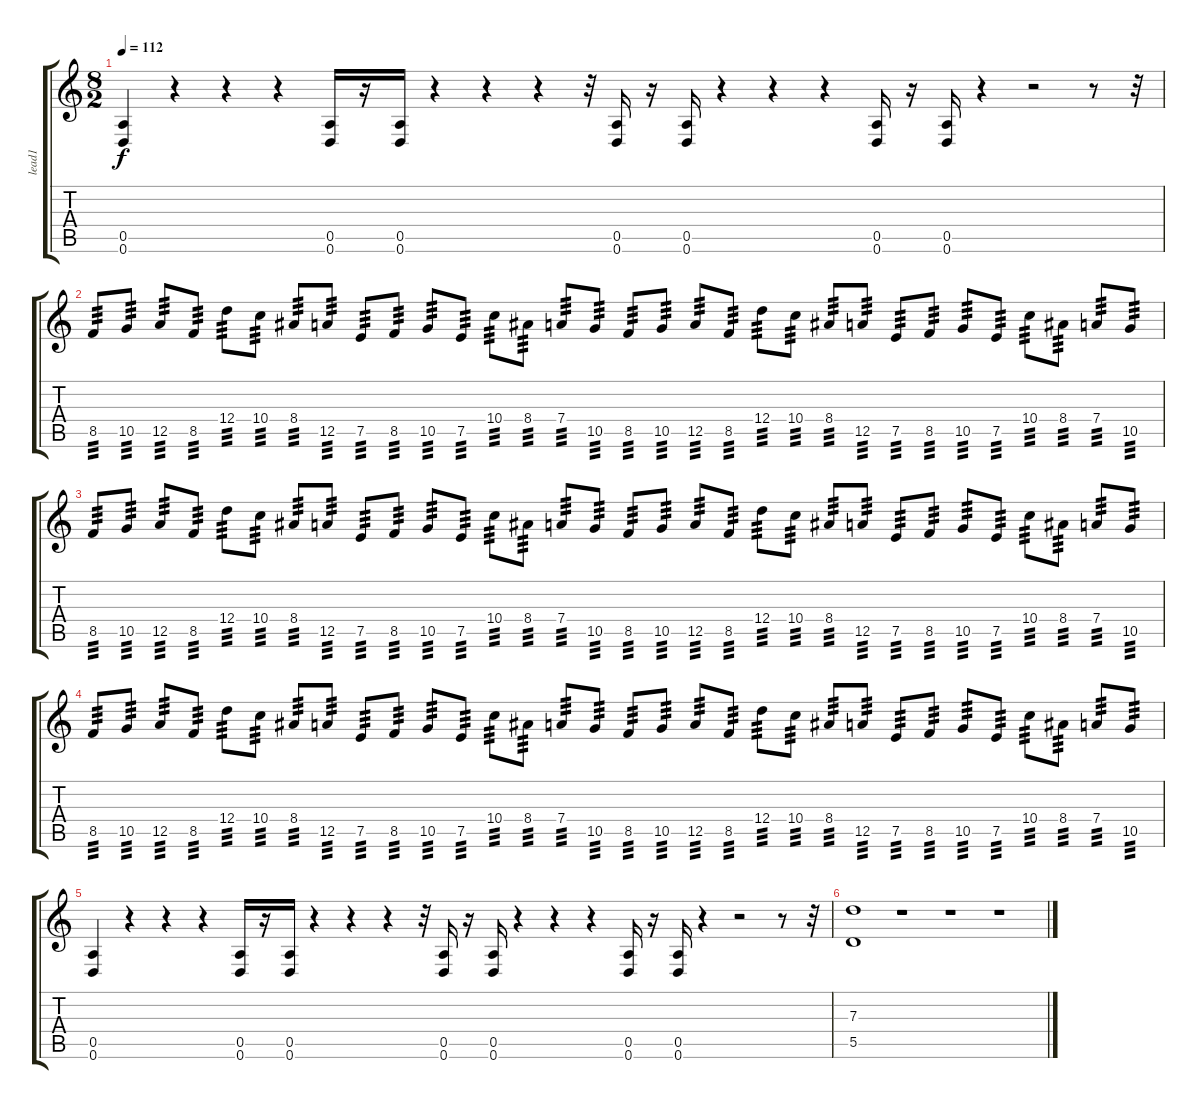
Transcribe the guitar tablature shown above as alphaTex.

\track ("lead1" "lead1") {instrument distortionguitar}
\staff {score tabs}
\tuning (E4 B3 G3 D3 A2 D2) {hide}
\ts (8 2)
\tempo 112
\clef g2
\ks c
(0.5 0.6).4{dy f} r.4 r.4 r.4 (0.5 0.6).16 r.16 (0.5 0.6).16 r.4 r.4 r.4 r.32 (0.5 0.6).16 r.16 (0.5 0.6).16 r.4 r.4 r.4 (0.5 0.6).16 r.16 (0.5 0.6).16 r.4 r.2 r.8 r.32 |
8.5.8{tp 3} 10.5.8{tp 3} 12.5.8{tp 3} 8.5.8{tp 3} 12.4.8{tp 3} 10.4.8{tp 3} 8.4.8{tp 3} 12.5.8{tp 3} 7.5.8{tp 3} 8.5.8{tp 3} 10.5.8{tp 3} 7.5.8{tp 3} 10.4.8{tp 3} 8.4.8{tp 3} 7.4.8{tp 3} 10.5.8{tp 3} 8.5.8{tp 3} 10.5.8{tp 3} 12.5.8{tp 3} 8.5.8{tp 3} 12.4.8{tp 3} 10.4.8{tp 3} 8.4.8{tp 3} 12.5.8{tp 3} 7.5.8{tp 3} 8.5.8{tp 3} 10.5.8{tp 3} 7.5.8{tp 3} 10.4.8{tp 3} 8.4.8{tp 3} 7.4.8{tp 3} 10.5.8{tp 3} |
8.5.8{tp 3} 10.5.8{tp 3} 12.5.8{tp 3} 8.5.8{tp 3} 12.4.8{tp 3} 10.4.8{tp 3} 8.4.8{tp 3} 12.5.8{tp 3} 7.5.8{tp 3} 8.5.8{tp 3} 10.5.8{tp 3} 7.5.8{tp 3} 10.4.8{tp 3} 8.4.8{tp 3} 7.4.8{tp 3} 10.5.8{tp 3} 8.5.8{tp 3} 10.5.8{tp 3} 12.5.8{tp 3} 8.5.8{tp 3} 12.4.8{tp 3} 10.4.8{tp 3} 8.4.8{tp 3} 12.5.8{tp 3} 7.5.8{tp 3} 8.5.8{tp 3} 10.5.8{tp 3} 7.5.8{tp 3} 10.4.8{tp 3} 8.4.8{tp 3} 7.4.8{tp 3} 10.5.8{tp 3} |
8.5.8{tp 3} 10.5.8{tp 3} 12.5.8{tp 3} 8.5.8{tp 3} 12.4.8{tp 3} 10.4.8{tp 3} 8.4.8{tp 3} 12.5.8{tp 3} 7.5.8{tp 3} 8.5.8{tp 3} 10.5.8{tp 3} 7.5.8{tp 3} 10.4.8{tp 3} 8.4.8{tp 3} 7.4.8{tp 3} 10.5.8{tp 3} 8.5.8{tp 3} 10.5.8{tp 3} 12.5.8{tp 3} 8.5.8{tp 3} 12.4.8{tp 3} 10.4.8{tp 3} 8.4.8{tp 3} 12.5.8{tp 3} 7.5.8{tp 3} 8.5.8{tp 3} 10.5.8{tp 3} 7.5.8{tp 3} 10.4.8{tp 3} 8.4.8{tp 3} 7.4.8{tp 3} 10.5.8{tp 3} |
(0.5 0.6).4 r.4 r.4 r.4 (0.5 0.6).16 r.16 (0.5 0.6).16 r.4 r.4 r.4 r.32 (0.5 0.6).16 r.16 (0.5 0.6).16 r.4 r.4 r.4 (0.5 0.6).16 r.16 (0.5 0.6).16 r.4 r.2 r.8 r.32 |
(7.3 5.5).1 r.1 r.1 r.1
